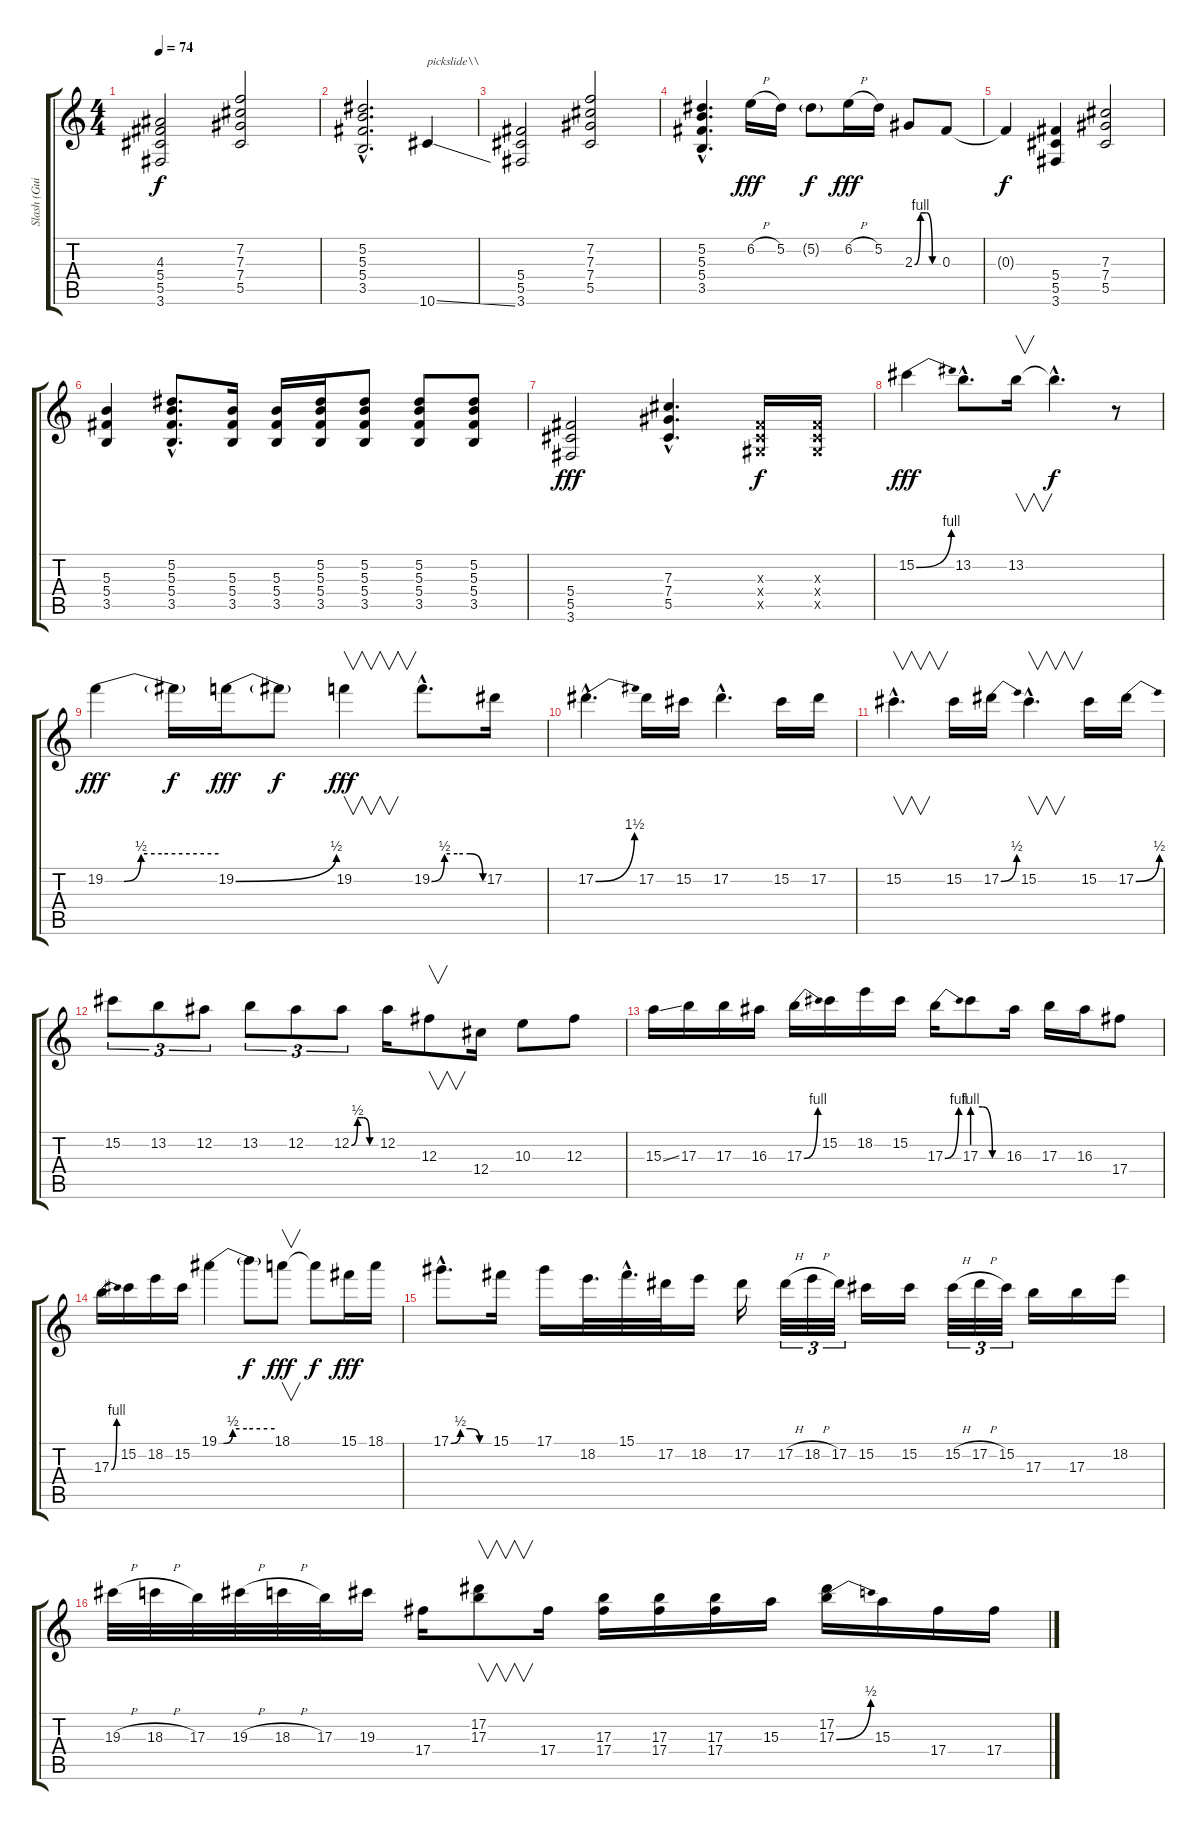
\track ("Slash (Guitar - 6 Strings)" "Slash (Gui") {instrument distortionguitar}
\staff {score tabs}
\tuning (Eb4 Bb3 Gb3 Db3 Ab2 Eb2) {hide}
\ts (4 4)
\tempo 74
\clef g2
\ks c
(4.3 5.4 5.5 3.6).2{dy f balance 16 instrument distortionguitar} (7.2 7.3 7.4 5.5).2 |
(5.2{hac} 5.3{hac} 5.4{hac} 3.5{hac}).2{d} 10.6{ss}.4{txt "pickslide\\\\"} |
(5.4 5.5 3.6).2 (7.2 7.3 7.4 5.5).2 |
(5.2{hac} 5.3{hac} 5.4{hac} 3.5{hac}).4{d} 6.2{h}.16{dy fff} 5.2.16 5.2{g}.8{dy f} 6.2{h}.16{dy fff} 5.2.16 2.3{be (custom 0 0 15 4 30 4 45 0 60 0)}.8 0.3.8 |
0.3{t}.4{dy f} (5.4 5.5 3.6).4 (7.3 7.4 5.5).2 |
(5.3 5.4 3.5).4 (5.2{hac} 5.3{hac} 5.4{hac} 3.5{hac}).8{d} (5.3 5.4 3.5).16 (5.3 5.4 3.5).16 (5.2 5.3 5.4 3.5).16 (5.2 5.3 5.4 3.5).8 (5.2 5.3 5.4 3.5).8 (5.2 5.3 5.4 3.5).8 |
(5.4 5.5 3.6).2{dy fff} (7.3{hac} 7.4{hac} 5.5{hac}).4{d} (0.3{x} 0.4{x} 0.5{x}).16{dy f} (0.3{x} 0.4{x} 0.5{x}).16 |
15.2{be (bend 0 0 60 4)}.4{dy fff} 13.2{hac}.8{d} 13.2.16{v} 13.2{hac t}.4{d dy f} r.8 |
19.2{be (custom 0 0 10 0 19 2 30 2 60 2)}.4{dy fff} 19.2{t}.16{dy f} 19.2{be (bend 0 0 60 2)}.16{dy fff} 19.2{t}.8{dy f} 19.2.4{v dy fff} 19.2{be (custom 0 0 15 2 30 2 45 2 60 0) hac}.8{d} 17.2.16 |
17.2{be (bend 0 0 60 6) hac}.4{d} 17.2.16 15.2.16 17.2{hac}.4{d} 15.2.16 17.2.16 |
15.2{hac}.4{v d} 15.2.16 17.2{be (bend 0 0 60 2)}.16 15.2{hac}.4{v d} 15.2.16 17.2{be (bend 0 0 60 2)}.16 |
15.2.8{tu (3 2)} 13.2.8{tu (3 2)} 12.2.8{tu (3 2)} 13.2.8{tu (3 2)} 12.2.8{tu (3 2)} 12.2{be (custom 0 0 15 2 30 2 45 0 60 0)}.8{tu (3 2)} 12.2.16 12.3.8{v} 12.4.16 10.3.8 12.3.8 |
15.3{ss}.16 17.3.16 17.3.16 16.3.16 17.3{be (bend 0 0 60 4)}.16 15.2.16 18.2.16 15.2.16 17.3{be (bend 0 0 60 4)}.16 17.3{be (custom 0 4 20 4 40 0 60 0)}.8 16.3.16 17.3.16 16.3.16 17.4.8 |
17.3{be (bend 0 0 60 4)}.16 15.2.16 18.2.16 15.2.16 19.1{be (custom 0 0 5 0 15 2 30 2 60 2)}.4 19.1{t}.8{dy f} 18.1.8{v dy fff} 18.1{t}.8{dy f} 15.1.16{dy fff} 18.1.16 |
17.1{be (custom 0 0 15 2 30 2 45 0 60 0) hac}.8{d} 15.1.16 17.1.16 18.2.32{d} 15.1{hac}.32{d} 17.2.32 18.2.16 17.2.16 17.2{h}.32{tu (3 2)} 18.2{h}.32{tu (3 2)} 17.2.32{tu (3 2)} 15.2.16 15.2.16 15.2{h}.32{tu (3 2)} 17.2{h}.32{tu (3 2)} 15.2.32{tu (3 2)} 17.3.16 17.3.16 18.2.16 |
19.3{h}.32 18.3{h}.32 17.3.32 19.3{h}.32 18.3{h}.32 17.3.32 19.3.16 17.4.16 (17.2 17.3).8{v} 17.4.16 (17.3 17.4).16 (17.3 17.4).16 (17.3 17.4).16 15.3.16 (17.2 17.3{be (bend 0 0 60 2)}).16 15.3.16 17.4.16 17.4.16
